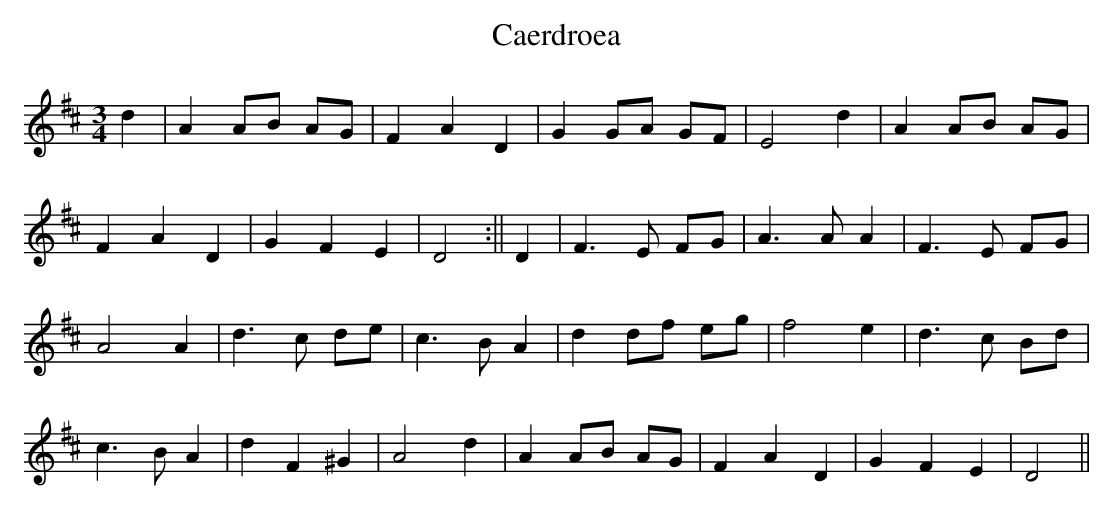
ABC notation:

X:1
T:Caerdroea
M:3/4
L:1/8
K:D
d2|A2 AB AG|F2A2D2|G2 GA GF|E4 d2|A2 AB AG|
F2A2D2|G2F2E2|D4:||D2|F3E FG|A3A A2|F3E FG|
A4A2|d3 c de|c3B A2|d2 df eg|f4 e2|d3 c Bd|
c3B A2|d2F2^G2|A4 d2|A2 AB AG|F2A2D2|G2F2E2|D4||
